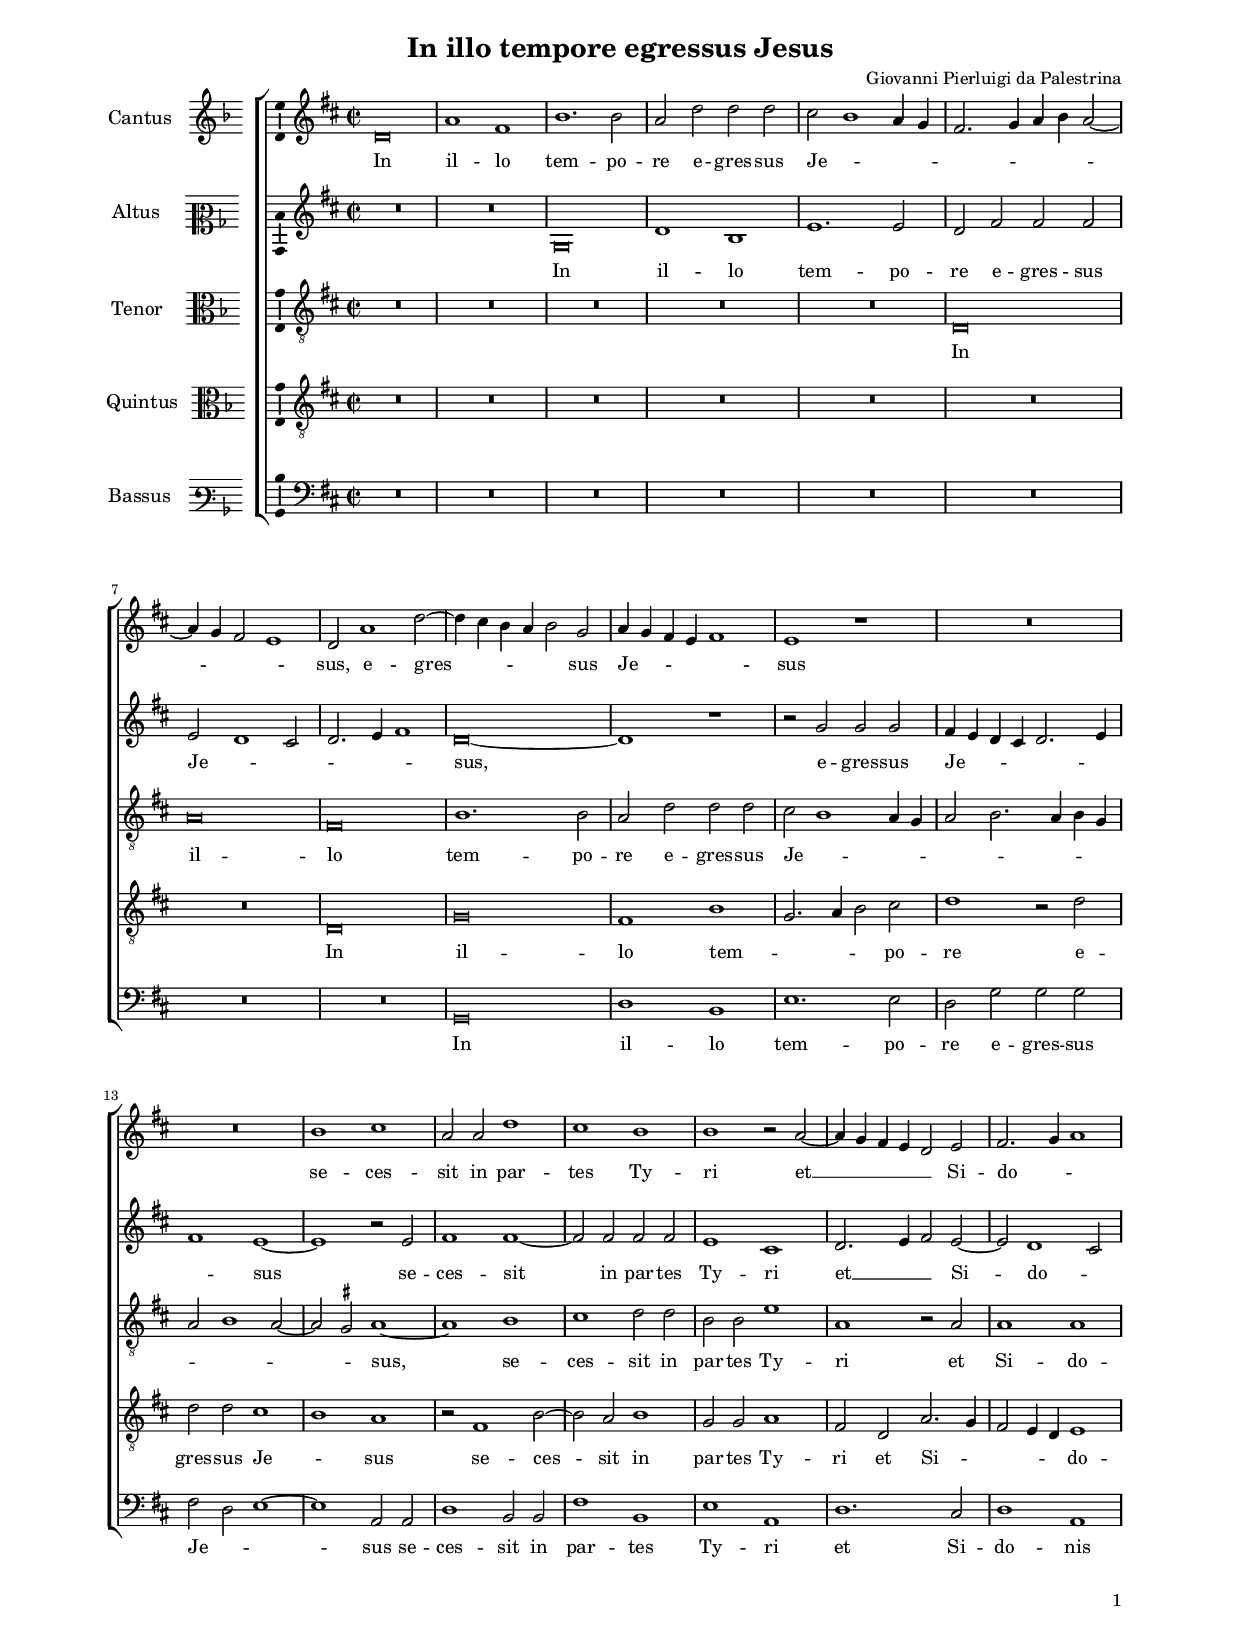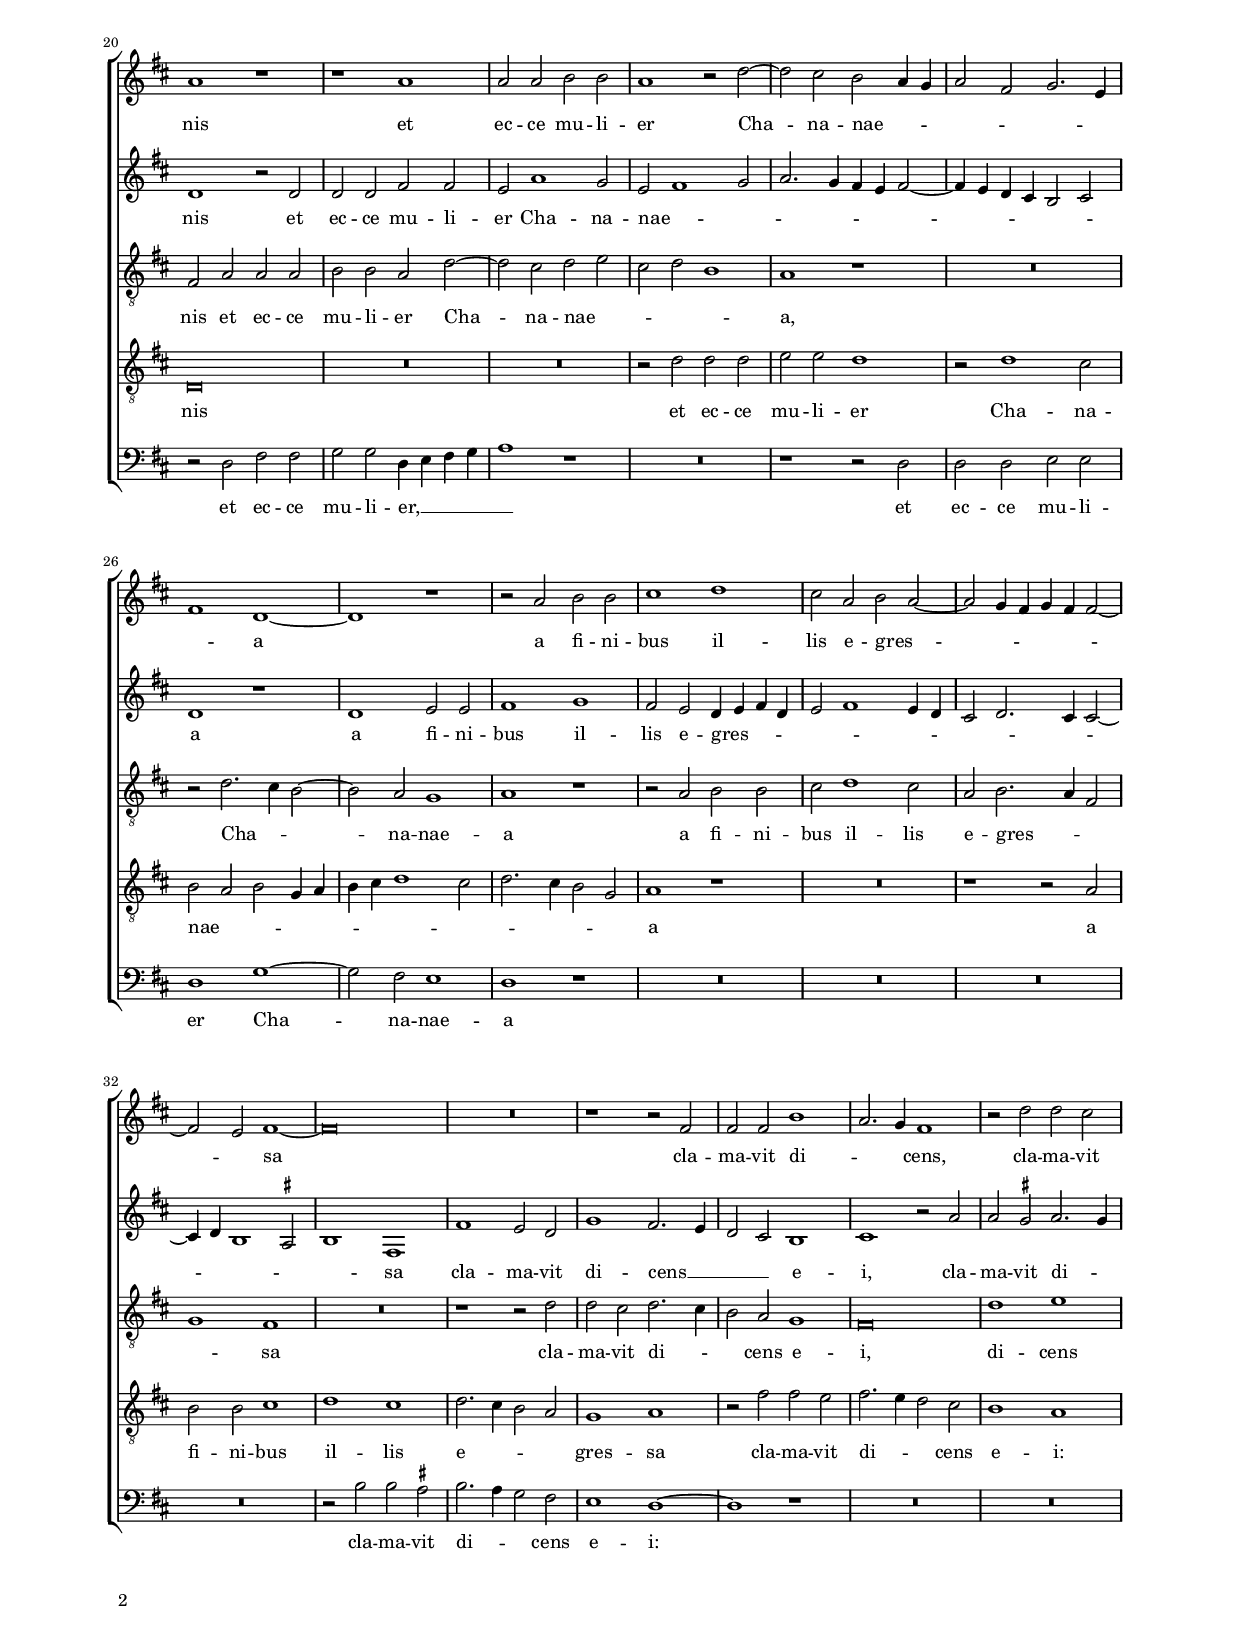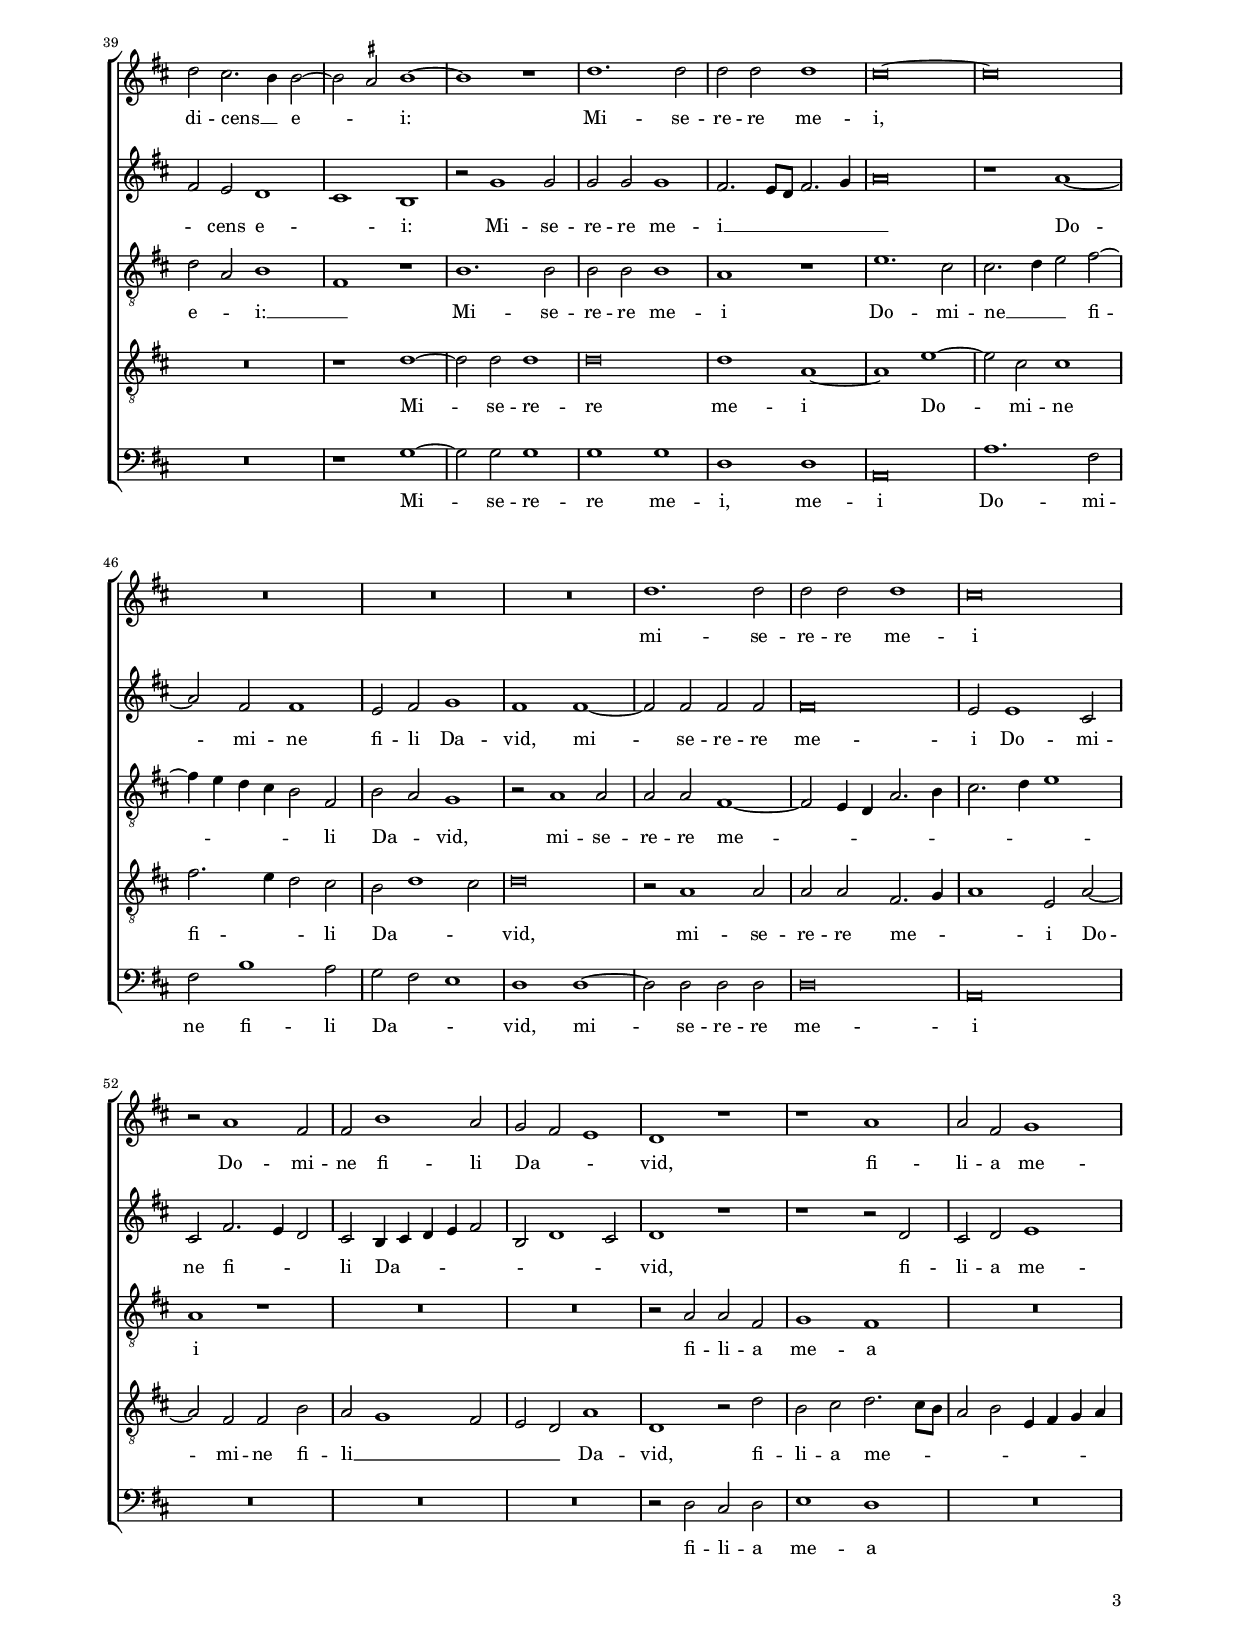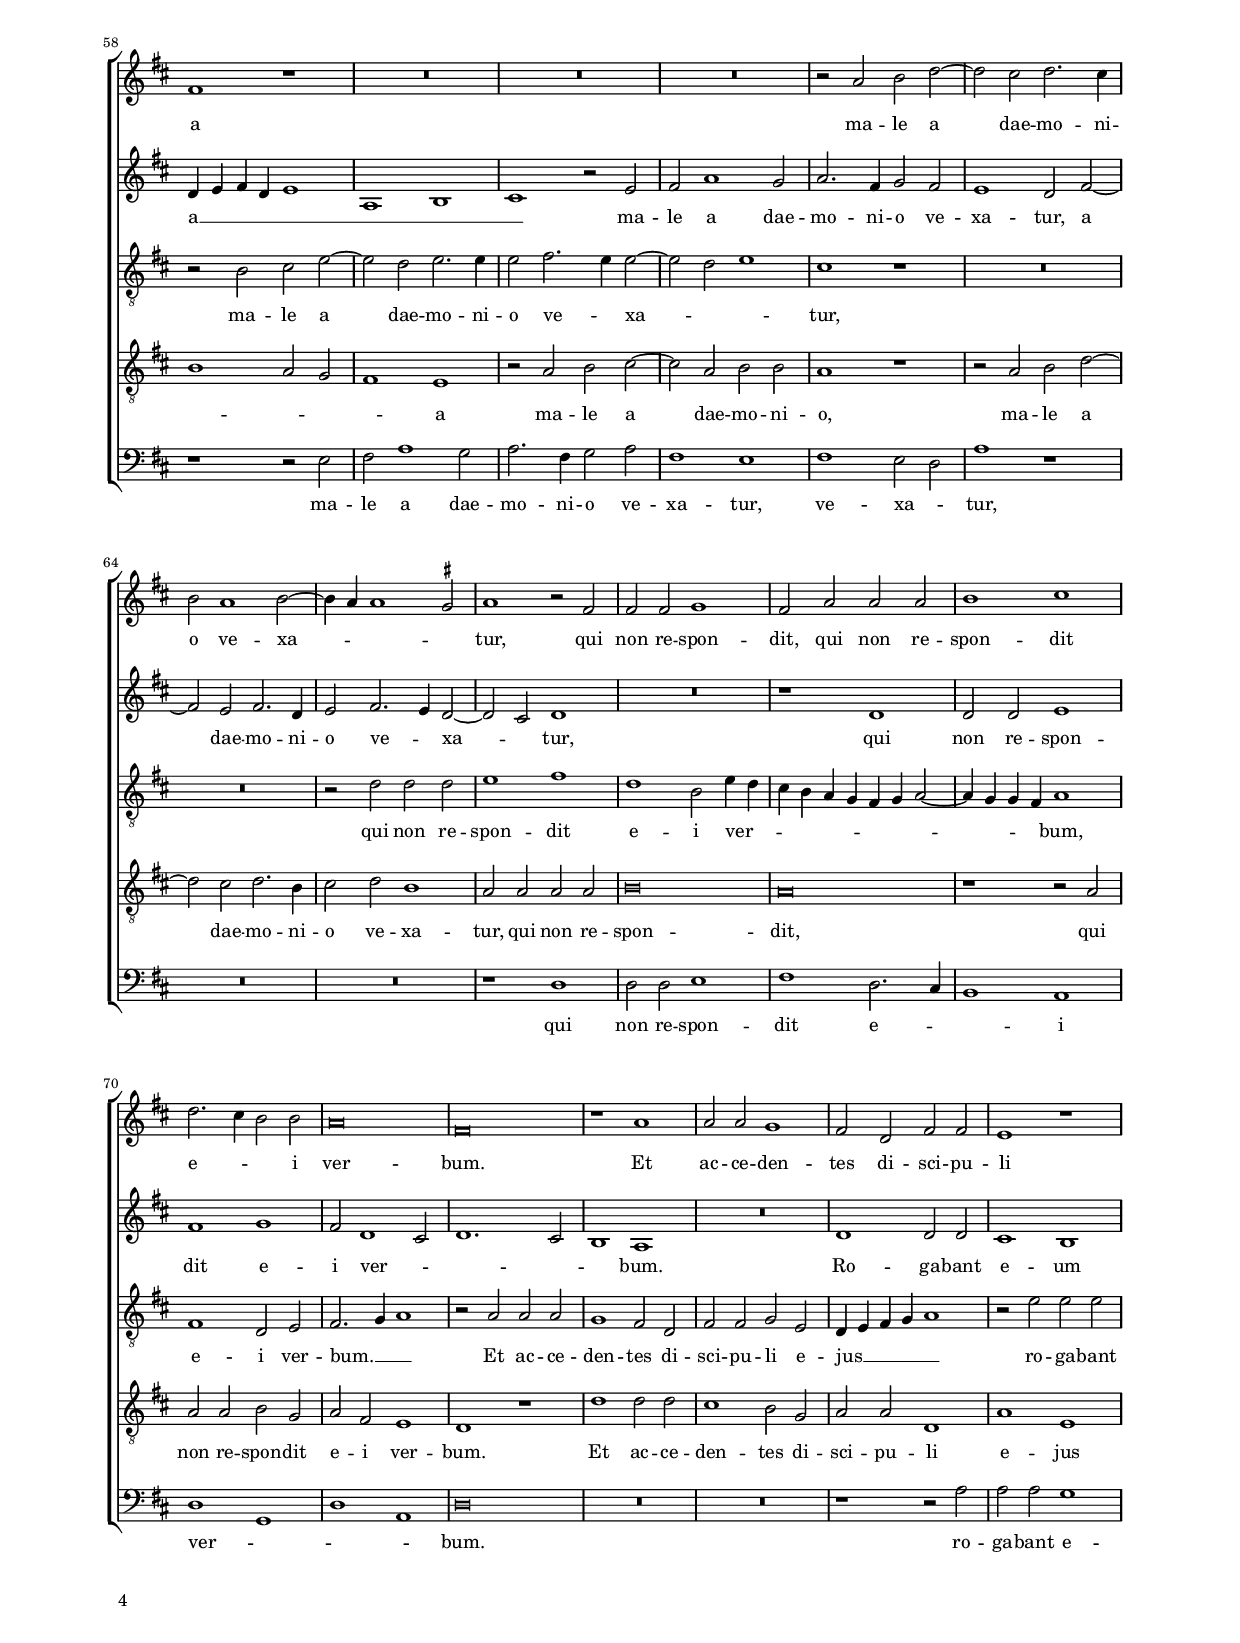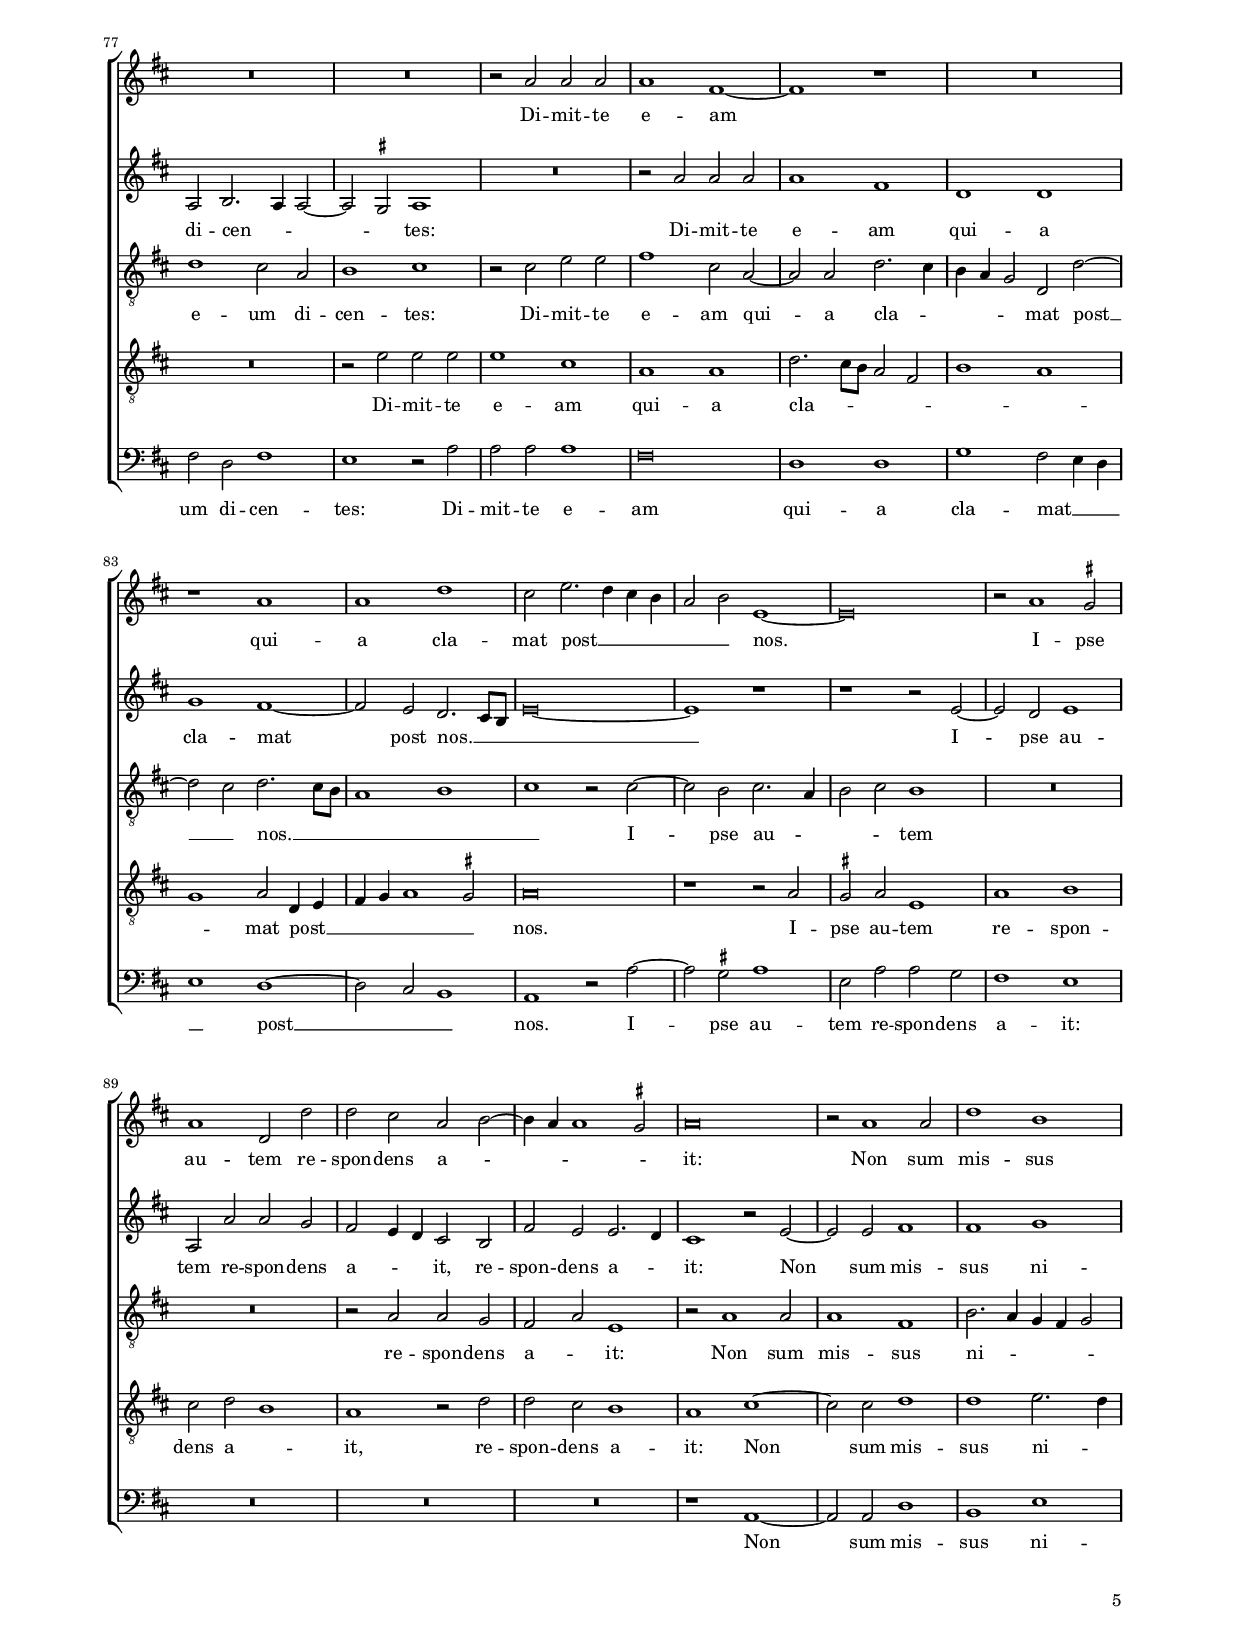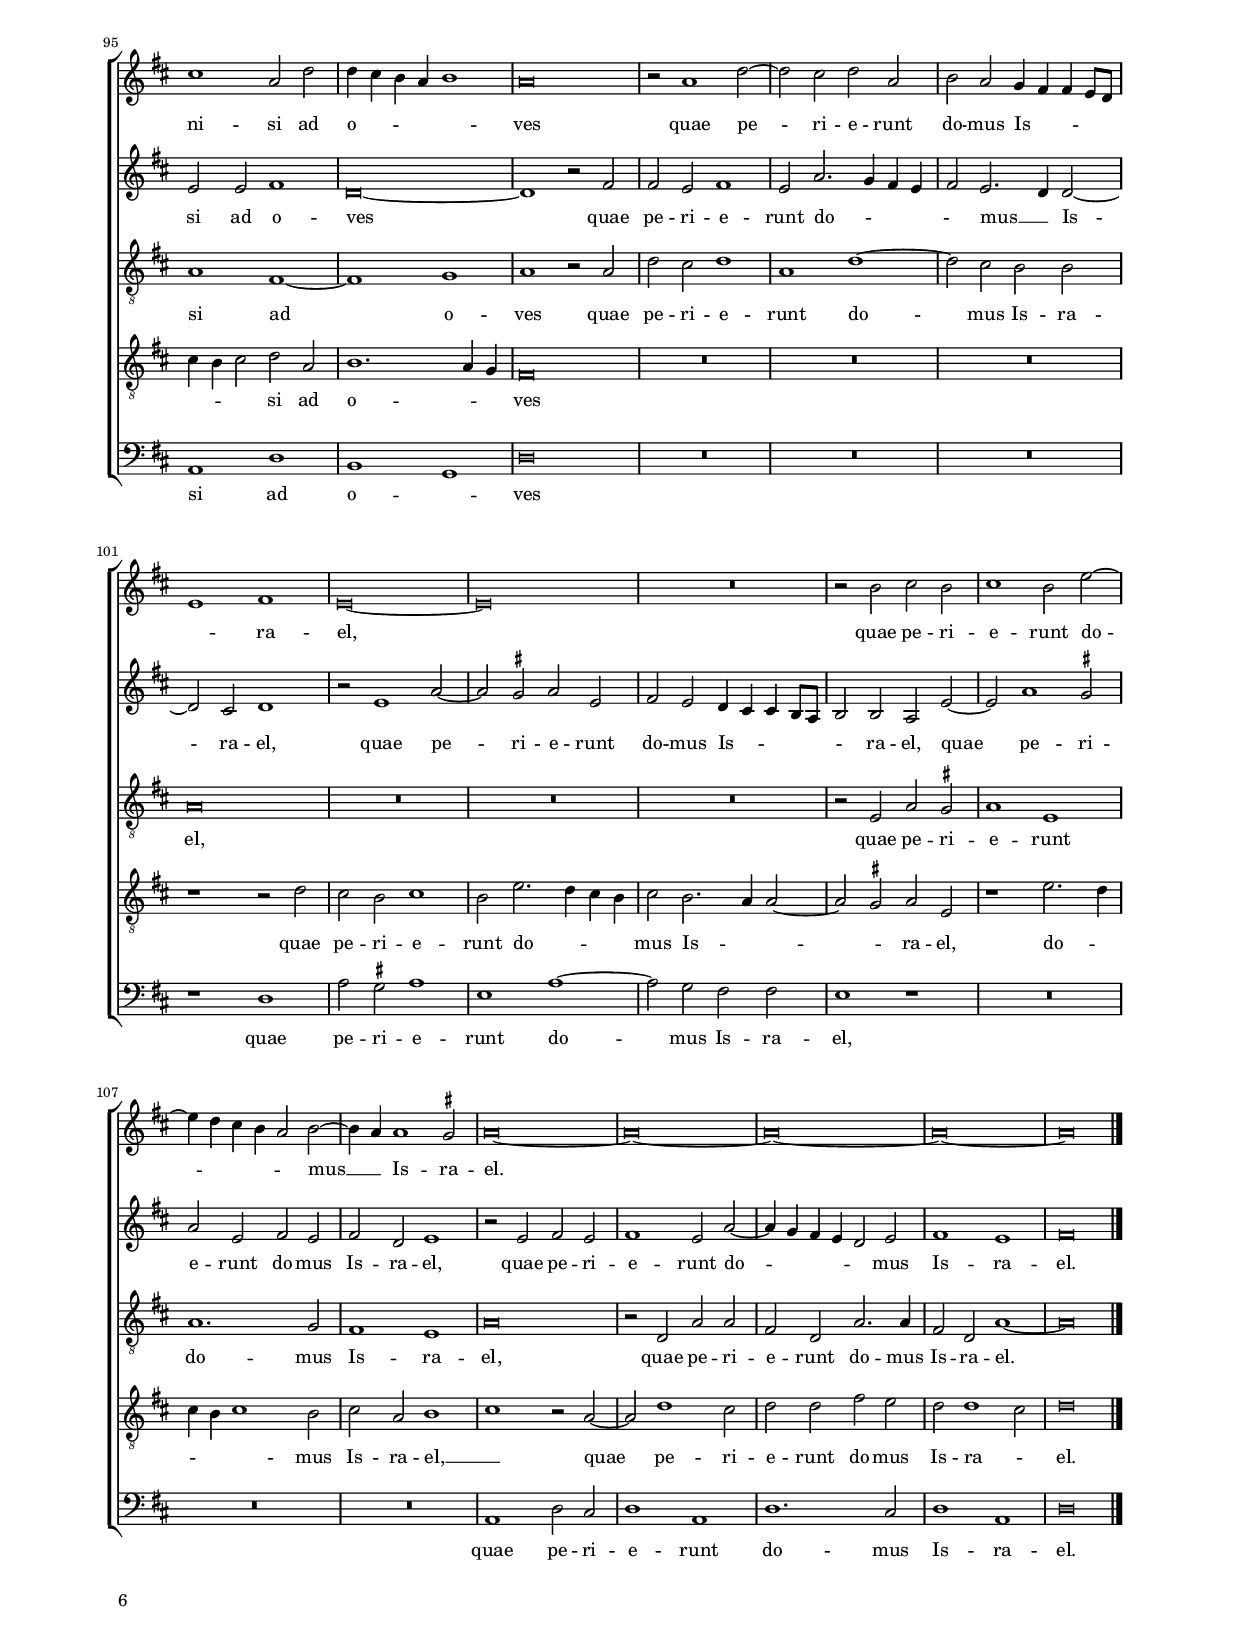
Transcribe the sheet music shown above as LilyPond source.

\header
{
  title="In illo tempore egressus Jesus"
  composer="Giovanni Pierluigi da Palestrina"
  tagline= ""
}

\version "2.24.2"
\include "deutsch.ly"
#(set-global-staff-size 15)
% #(set-default-paper-size "letter")
#(ly:set-option 'point-and-click #f)


\paper
	{
	top-margin = 1.8 \cm
	bottom-margin = 1.2 \cm
	left-margin = 2 \cm
	right-margin = 2 \cm
	ragged-bottom = ##f
	ragged-last-bottom = ##t
	print-page-number = ##f
	score-system-spacing = #'((basic-distance . 16) (minimum-distance . 14) (padding . 5) (strechability . 150))
	system-system-spacing = #'((basic-distance . 16) (minimum-distance . 14) (padding . 5) (strechability . 150))
	oddFooterMarkup=\markup   \fill-line { "" \fromproperty #'page:page-number-string }
	evenFooterMarkup=\markup  \fill-line { \fromproperty #'page:page-number-string "" }
	last-bottom-spacing = #'((basic-distance . 12) (minimum-distance . 7) (padding . 4))
	systems-per-page = 3
%	min-systems-per-page = 3
	markup-system-spacing = #'(basic-distance . 12)
%	print-all-headers = ##t
%	print-first-page-number = ##t
%	first-page-number = 1
	}

	
global = {
	\key f \major
	\time 2/2 \set Score.measureLength = #(ly:make-moment 2/1)
	\skip 1*2*113 \bar "|."
	}

	ficta = { \once \set suggestAccidentals = ##t }

	forget = #(define-music-function (music) (ly:music?) #{
		\accidentalStyle forget
		$music
		\accidentalStyle default
		#})


incipitcantus = \markup { \score {
	{
	\set Staff.instrumentName = \markup { \fontsize #1 "Cantus" }
	\key f \major
	\clef violin
	s4 \bar ""
	}
	\layout  {
	raggedright = ##t
	indent = 1.6 \cm
	line-width = 2.5\cm
	\context { \Staff \remove Time_signature_engraver }
	\override Staff.Clef.Y-extent = #'(0 . 0)
	}} \hspace #1 }

	 
incipitaltus = \markup { \score {
	{
	\set Staff.instrumentName = \markup { \fontsize #1 "Altus" }
	\key f \major
	\clef mezzosoprano
	s4 \bar ""
	}
	\layout  {
	raggedright = ##t
	indent = 1.6 \cm
	line-width = 2.5\cm
	\context { \Staff \remove Time_signature_engraver }
	\override Staff.Clef.Y-extent = #'(0 . 0)
	}} \hspace #1 }


incipittenor = \markup { \score {
	{
	\set Staff.instrumentName = \markup { \fontsize #1 "Tenor" }
	\key f \major
	\clef alto
	s4 \bar ""
	}
	\layout  {
	raggedright = ##t
	indent = 1.6 \cm
	line-width = 2.5\cm
	\context { \Staff \remove Time_signature_engraver }
	\override Staff.Clef.Y-extent = #'(0 . 0)
	}} \hspace #1 }
	 
	 
incipitquintus = \markup { \score {
	{
	\set Staff.instrumentName = \markup { \fontsize #1 "Quintus" }
	\key f \major
	\clef alto
	s4 \bar ""
	}
	\layout  {
	raggedright = ##t
	indent = 1.6 \cm
	line-width = 2.5\cm
	\context { \Staff \remove Time_signature_engraver }
	\override Staff.Clef.Y-extent = #'(0 . 0)
	}} \hspace #1 }
	 
	 
incipitbassus = \markup { \score {
	{
	\set Staff.instrumentName = \markup { \fontsize #1 "Bassus" }
	\key f \major
	\clef varbaritone
	s4 \bar ""
	}
	\layout  {
	raggedright = ##t
	indent = 1.6 \cm
	line-width = 2.5\cm
	\context { \Staff \remove Time_signature_engraver }
	\override Staff.Clef.Y-extent = #'(0 . 0)
	}} \hspace #1 }


cantus =  \relative c''
	{
	f,\breve
	c'1 a
	d1. d2
	c2 f f f
%5
	e2 d1 c4 b |
	a2. b4 c d c2~
	c4 b a2 g1
	f2 c'1 f2~
	f4 e d c d2 b
%10
	c4 b a g a1 |
	g1 r
	R\breve
	R\breve
	d'1 e
%15
	c2 c f1 |
	e1 d
	d1 r2 c~
	c4 b a g f2 g
	a2. b4 c1
%20
	c1 r |
	r1 c
	c2 c d d
	c1 r2 f~
	f2 e d c4 b
%25
	c2 a b2. g4 |
	a1 f~
	f1 r
	r2 c' d d
	e1 f
%30
	e2 c d c~ |
	c2 b4 a b4 a a2~
	a2 g a1~
	a\breve
	R\breve
%35
	r1 r2 a |
	a2 a d1
	c2. b4 a1
	r2 f' f e
	f2 e2. d4 d2~
%40
	d2 \ficta cis d1~ |
	d1 r
	f1. f2
	f2 f f1
	e\breve~
%45
	e\breve |
	R\breve
	R\breve
	R\breve
	f1. f2
%50
	f2 f f1 |
	e\breve
	r2 c1 a2
	a2 d1 c2
	b2 a g1
%55
	f1 r |
	r1 c'
	c2 a b1
	a1 r
	R\breve
%60
	R\breve |
	R\breve
	r2 c d f~
	f2 e f2. e4
	d2 c1 d2~
%65
	d4 c c1 \ficta h2 |
	c1 r2 a
	a2 a b1
	a2 c c c
	d1 e
%70
	f2. e4 d2 d |
	c\breve
	a\breve
	r1 c
	c2 c b1
%75
	a2 f a a |
	g1 r
	R\breve
	R\breve
	r2 c c c
%80
	c1 a~ |
	a1 r
	R\breve
	r1 c
	c1 f
%85
	e2 g2. f4 e d |
	c2 d g,1~
	g\breve
	r2 c1 \ficta h2
	c1 f,2 f'
%90
	f2 e c d~ |
	d4 c c1 \ficta h2
	c\breve
	r2 c1 c2
	f1 d
%95
	e1 c2 f |
	f4 e d c d1
	c\breve
	r2 c1 f2~
	f2 e f c
%100
	d2 c b4 a a g8 f |
	g1 a
	g\breve~
	g\breve
	R\breve
%105
	r2 d' e d |
	e1 d2 g~
	g4 f e d c2 d~
	d4 c c1 \ficta h2
	c\breve~
%110
	c\breve~ |
	c\breve~
	c\breve~
	c\breve |
	}


altus =  \relative c'
	{
	R\breve
	R\breve
	b\breve
	f'1 d
%5
	g1. g2 |
	f2 a a a
	g2 f1 e2
	f2. g4 a1
	f\breve~
%10
	f1 r |
	r2 b b b
	a4 g f e f2. g4
	a1 g~
	g1 r2 g
%15
	a1 a~ |
	a2 a a a
	g1 e
	f2. g4 a2 g~
	g2 f1 e2
%20
	f1 r2 f |
	f2 f a a
	g2 c1 b2
	g2 a1 b2
	c2. b4 a g a2~
%25
	a4 g f e d2 e |
	f1 r
	f1 g2 g
	a1 b
	a2 g f4 g a f
%30
	g2 a1 g4 f |
	e2 f2. e4 e2~
	e4 f d1 \ficta cis2
	d1 a
	a'1 g2 f
%35
	b1 a2. g4 |
	f2 e d1
	e1 r2 c'
	c2 \ficta h c2. \forget b4
	a2 g f1
%40
	e1 d |
	r2 b'1 b2
	b2 b b1
	a2. g8 f a2. b4
	c\breve
%45
	r1 c~ |
	c2 a a1
	g2 a b1
	a1 a~
	a2 a a a
%50
	a\breve |
	g2 g1 e2
	e2 a2. g4 f2
	e2 d4 e f g a2
	d,2 f1 e2
%55
	f1 r |
	r1 r2 f
	e2 f g1
	f4 g a f g1
	c,1 d
%60
	e1 r2 g |
	a2 c1 b2
	c2. a4 b2 a
	g1 f2 a~
	a2 g a2. f4
%65
	g2 a2. g4 f2~ |
	f2 e f1
	R\breve
	r1 f
	f2 f g1
%70
	a1 b |
	a2 f1 e2
	f1. e2
	d1 c
	R\breve
%75
	f1 f2 f |
	e1 d
	c2 d2. c4 c2~
	c2 \ficta h c1
	R\breve
%80
	r2 c' c c |
	c1 a
	f1 f
	b1 a~
	a2 g f2. e8 d
%85
	g\breve~ |
	g1 r
	r1 r2 g~
	g2 f g1
	c,2 c' c b
%90
	a2 g4 f e2 d |
	a'2 g g2. f4
	e1 r2 g~
	g2 g a1
	a1 b
%95
	g2 g a1 |
	f\breve~
	f1 r2 a
	a2 g a1
	g2 c2. b4 a g
%100
	a2 g2. f4 f2~ |
	f2 e f1
	r2 g1 c2~
	c2 \ficta h c g
	a2 g f4 e e d8 c
%105
	d2 d c g'~ |
	g2 c1 \ficta h2
	c2 g a g
	a2 f g1
	r2 g a g
%110
	a1 g2 c~ |
	c4 b a g f2 g
	a1 g
	a\breve |
	}


tenor =  \relative c'
	{
	R\breve
	R\breve
	R\breve
	R\breve
%5
	R\breve |
	f,\breve
	c'\breve
	a\breve
	d1. d2
%10
	c2 f f f |
	e2 d1 c4 b
	c2 d2. c4 d b
	c2 d1 c2~
	c2 \ficta h c1~
%15
	c1 d |
	e1 f2 f
	d2 d g1
	c,1 r2 c
	c1 c
%20
	a2 c c c |
	d2 d c f~
	f2 e f g
	e2 f d1
	c1 r
%25
	R\breve |
	r2 f2. e4 d2~
	d2 c b1
	c1 r
	r2 c d d
%30
	e2 f1 e2 |
	c2 d2. c4 a2
	b1 a
	R\breve
	r1 r2 f'
%35
	f2 e f2. e4 |
	d2 c b1
	a\breve
	f'1 g
	f2 c d1
%40
	a1 r |
	d1. d2
	d2 d d1
	c1 r
	g'1. e2
%45
	e2. f4 g2 a~ |
	a4 g f e d2 a
	d2 c b1
	r2 c1 c2
	c2 c a1~
%50
	a2 g4 f c'2. d4 |
	e2. f4 g1
	c,1 r
	R\breve
	R\breve
%55
	r2 c c a |
	b1 a
	R\breve
	r2 d e g~
	g2 f g2. g4
%60
	g2 a2. g4 g2~ |
	g2 f g1
	e1 r
	R\breve
	R\breve
%65
	r2 f f f |
	g1 a
	f1 d2 g4 f
	e4 d c b a b c2~
	c4 b b a c1
%70
	a1 f2 g |
	a2. b4 c1
	r2 c c c
	b1 a2 f
	a2 a b g
%75
	f4 g a b c1 |
	r2 g' g g
	f1 e2 c
	d1 e
	r2 e g g
%80
	a1 e2 c~ |
	c2 c f2. e4
	d4 c b2 f f'~
	f2 e f2. e8 d
	c1 d
%85
	e1 r2 e~ |
	e2 d e2. c4
	d2 e d1
	R\breve
	R\breve
%90
	r2 c c b |
	a2 c g1
	r2 c1 c2
	c1 a
	d2. c4 b a b2
%95
	c1 a~ |
	a1 b
	c1 r2 c
	f2 e f1
	c1 f~
%100
	f2 e d d |
	c\breve
	R\breve
	R\breve
	R\breve
%105
	r2 g c \ficta h |
	c1 g
	c1. b2
	a1 g
	c\breve
%110
	r2 f, c' c |
	a2 f c'2. c4
	a2 f c'1~
	c\breve |
	}


quintus  =  \relative c'
	{
	R\breve
	R\breve
	R\breve
	R\breve
%5
	R\breve |
	R\breve
	R\breve
	f,\breve
	b\breve
%10
	a1 d |
	b2. c4 d2 e
	f1 r2 f
	f2 f e1
	d1 c
%15
	r2 a1 d2~ |
	d2 c d1
	b2 b c1
	a2 f c'2. b4
	a2 g4 f g1
%20
	f\breve |
	R\breve
	R\breve
	r2 f' f f
	g2 g f1
%25
	r2 f1 e2 |
	d2 c d b4 c
	d4 e f1 e2
	f2. e4 d2 b
	c1 r
%30
	R\breve |
	r1 r2 c
	d2 d e1
	f1 e
	f2. e4 d2 c
%35
	b1 c |
	r2 a' a g
	a2. g4 f2 e
	d1 c
	R\breve
%40
	r1 f~ |
	f2 f f1
	f\breve
	f1 c~
	c1 g'~
%45
	g2 e e1 |
	a2. g4 f2 e
	d2 f1 e2
	f\breve
	r2 c1 c2
%50
	c2 c a2. b4 |
	c1 g2 c~
	c2 a a d
	c2 b1 a2
	g2 f c'1
%55
	f,1 r2 f' |
	d2 e f2. e8 d
	c2 d g,4 a b c
	d1 c2 b
	a1 g
%60
	r2 c d e~ |
	e2 c d d
	c1 r
	r2 c d f~
	f2 e f2. d4
%65
	e2 f d1 |
	c2 c c c
	d\breve
	c\breve
	r1 r2 c
%70
	c2 c d b |
	c2 a g1
	f1 r
	f'1 f2 f
	e1 d2 b
%75
	c2 c f,1 |
	c'1 g
	R\breve
	r2 g' g g
	g1 e
%80
	c1 c |
	f2. e8 d c2 a
	d1 c
	b1 c2 f,4 g
	a4 b c1 \ficta h2
%85
	c\breve |
	r1 r2 c
	\ficta h2 c g1
	c1 d
	e2 f d1
%90
	c1 r2 f |
	f2 e d1
	c1 e~
	e2 e f1
	f1 g2. f4
%95
	e4 d e2 f c |
	d1. c4 b
	a\breve
	R\breve
	R\breve
%100
	R\breve |
	r1 r2 f'
	e2 d e1
	d2 g2. f4 e d
	e2 d2. c4 c2~
%105
	c2 \ficta h c g |
	r1 g'2. f4
	e4 d e1 d2
	e2 c d1
	e1 r2 c~
%110
	c2 f1 e2 |
	f2 f a g
	f2 f1 e2
	f\breve |
	}


bassus  =  \relative c
	{
	R\breve
	R\breve
	R\breve
	R\breve
%5
	R\breve |
	R\breve
	R\breve
	R\breve
	b\breve
%10
	f'1 d |
	g1. g2
	f2 b b b
	a2 f g1~
	g1 c,2 c
%15
	f1 d2 d |
	a'1 d,
	g1 c,
	f1. e2
	f1 c
%20
	r2 f a a |
	b2 b f4 g a b
	c1 r
	R\breve
	r1 r2 f,
%25
	f2 f g g |
	f1 b~
	b2 a g1
	f1 r
	R\breve
%30
	R\breve |
	R\breve
	R\breve
	r2 d' d \ficta cis
	d2. c4 b2 a
%35
	g1 f~ |
	f1 r
	R\breve
	R\breve
	R\breve
%40
	r1 b~ |
	b2 b b1
	b1 b
	f1 f
	c\breve
%45
	c'1. a2  |
	a2 d1 c2
	b2 a g1
	f1 f~
	f2 f f f
%50
	f\breve |
	c\breve
	R\breve
	R\breve
	R\breve
%55
	r2 f e f |
	g1 f1
	R\breve
	r1 r2 g
	a2 c1 b2
%60
	c2. a4 b2 c |
	a1 g
	a1 g2 f
	c'1 r
	R\breve
%65
	R\breve |
	r1 f,1
	f2 f g1
	a1 f2. e4
	d1 c
%70
	f1 b,1 |
	f'1 c1
	f\breve
	R\breve
	R\breve
%75
	r1 r2 c' |
	c2 c b1
	a2 f a1
	g1 r2 c
	c2 c c1
%80
	a\breve |
	f1 f
	b1 a2 g4 f
	g1 f~
	f2 e d1
%85
	c1 r2 c'~ |
	c2 \ficta h c1
	g2 c c b
	a1 g
	R\breve
%90
	R\breve |
	R\breve
	r1 c,~
	c2 c f1
	d1 g
%95
	c,1 f |
	d1 b
	f'\breve
	R\breve
	R\breve
%100
	R\breve |
	r1 f
	c'2 \ficta h c1
	g1 c~
	c2 b a a
%105
	g1 r |
	R\breve
	R\breve
	R\breve
	c,1 f2 e
%110
	f1 c |
	f1. e2
	f1 c
	f\breve |
	}


lyricscantus = \lyricmode {
	In il -- lo tem -- po -- re e -- gres -- sus Je -- _ _ _ _ _ _ _ _ _ _ _ sus,
	e -- gres -- _ _ _ _ sus Je -- _ _ _ _ sus
	se -- ces -- sit in par -- tes Ty -- ri et __ _ _ _ _ Si -- do -- _ _ nis
	et ec -- ce mu -- li -- er Cha -- na -- nae -- _ _ _ _ _ _ _ a
	a fi -- ni -- bus il -- lis e -- gres -- _ _ _ _ _ _ _ sa
	cla -- ma -- vit di -- _ _ cens,
	cla -- ma -- vit di -- cens __ _ e -- _ i:
	Mi -- se -- re -- re me -- i,
	mi -- se -- re -- re me -- i Do -- mi -- ne fi -- li Da -- _ _ vid,
	fi -- li -- a me -- a ma -- le a dae -- mo -- ni -- o ve -- xa -- _ _ _ tur,
	qui non re -- spon -- dit,
	qui non re -- spon -- dit e -- _ _ i ver -- bum.
	Et ac -- ce -- den -- tes di -- sci -- pu -- li
	Di -- mit -- te e -- am qui -- a cla -- mat post __ _ _ _ _ _ nos.
	I -- pse au -- tem re -- spon -- dens a -- _ _ _ _ it:
	Non sum mis -- sus ni -- si ad o -- _ _ _ _ ves
	quae pe -- ri -- e -- runt do -- mus Is -- _ _ _ _ _ ra -- el,
	quae pe -- ri -- e -- runt do -- _ _ _ _ mus __ _ Is -- ra -- el.
	}


lyricsaltus = \lyricmode {
	In il -- lo tem -- po -- re e -- gres -- sus Je -- _ _ _ _ _ sus,
	e -- gres -- sus Je -- _ _ _ _ _ _ sus
	se -- ces -- sit in par -- tes Ty -- ri et __ _ _ Si -- do -- _ nis
	et ec -- ce mu -- li -- er Cha -- na -- nae -- _ _ _ _ _ _ _ _ _ _ _ _ a
	a fi -- ni -- bus il -- lis e -- gres -- _ _ _ _ _ _ _ _ _ _ _ _ _ _ _ sa
	cla -- ma -- vit di -- cens __ _ _ _ e -- i,
	cla -- ma -- vit di -- _ _ cens e -- _ i:
	Mi -- se -- re -- re me -- i __ _ _ _ _ _ Do -- mi -- ne fi -- li Da -- vid,
	mi -- se -- re -- re me -- i Do -- mi -- ne fi -- _ _ li Da -- _ _ _ _ _ _ _ vid,
	fi -- li -- a me -- a __ _ _ _ _ _ _ _ ma -- le a dae -- mo -- ni -- o ve -- xa -- tur,
	a dae -- mo -- ni -- o ve -- _ xa -- _ tur,
	qui non re -- spon -- dit e -- i ver -- _ _ _ _ bum.
	Ro -- ga -- bant e -- um di -- cen -- _ _ _ tes:
	Di -- mit -- te e -- am qui -- a cla -- mat post nos. __ _ _ _
	I -- pse au -- tem re -- spon -- dens a -- _ _ it,
	re -- spon -- dens a -- _ it:
	Non sum mis -- sus ni -- si ad o -- ves
	quae pe -- ri -- e -- runt do -- _ _ _ _ mus __ _ Is -- ra -- el,
	quae pe -- ri -- e -- runt do -- mus Is -- _ _ _ _ _ ra -- el,
	quae pe -- ri -- e -- runt do -- mus Is -- ra -- el,
	quae pe -- ri -- e -- runt do -- _ _ _ _ mus Is -- ra -- el.
	}


lyricstenor = \lyricmode {
	In il -- lo tem -- po -- re e -- gres -- sus Je -- _ _ _ _ _ _ _ _ _ _ _ _ sus,
	se -- ces -- sit in par -- tes Ty -- ri et Si -- do -- nis
	et ec -- ce mu -- li -- er Cha -- na -- nae -- _ _ _ _ a,
	Cha -- _ _ na -- nae -- a
	a fi -- ni -- bus il -- lis e -- gres -- _ _ _ sa
	cla -- ma -- vit di -- _ _ cens e -- i,
	di -- cens e -- _ i: __ _
	Mi -- se -- re -- re me -- i Do -- mi -- ne __ _ _ fi -- _ _ _ _ li Da -- _ vid,
	mi -- se -- re -- re me -- _ _ _ _ _ _ _ i
	fi -- li -- a me -- a ma -- le a dae -- mo -- ni -- o ve -- _ xa -- _ _ tur,
	qui non re -- spon -- dit e -- i ver -- _ _ _ _ _ _ _ _ _ _ _ bum,
	e -- i ver -- bum. __ _ _
	Et ac -- ce -- den -- tes di -- sci -- pu -- li e -- jus __ _ _ _ _
	ro -- ga -- bant e -- um di -- cen -- tes:
	Di -- mit -- te e -- am qui -- a cla -- _ _ _ _ mat post __ _ nos. __ _ _ _ _ _
	I -- pse au -- _ _ _ tem re -- spon -- dens a -- _ it:
	Non sum mis -- sus ni -- _ _ _ _ si ad o -- ves
	quae pe -- ri -- e -- runt do -- mus Is -- ra -- el,
	quae pe -- ri -- e -- runt do -- mus Is -- ra -- el,
	quae pe -- ri -- e -- runt do -- mus Is -- ra -- el.
	}


lyricsquintus = \lyricmode {
	In il -- lo tem -- _ _ _ po -- re e -- gres -- sus Je -- _ sus
	se -- ces -- sit in par -- tes Ty -- ri et Si -- _ _ _ _ do -- nis
	et ec -- ce mu -- li -- er Cha -- na -- nae -- _ _ _ _ _ _ _ _ _ _ _ _ a
	a fi -- ni -- bus il -- lis e -- _ _ _ gres -- sa
	cla -- ma -- vit di -- _ _ cens e -- i:
	Mi -- se -- re -- re me -- i Do -- mi -- ne fi -- _ _ li Da -- _ _ vid,
	mi -- se -- re -- re me -- _ _ i Do -- mi -- ne fi -- li __ _ _ _ _ Da -- vid,
	fi -- li -- a me -- _ _ _ _ _ _ _ _ _ _ _ _ a ma -- le a dae -- mo -- ni -- o,
	ma -- le a dae -- mo -- ni -- o ve -- xa -- tur,
	qui non re -- spon -- dit,
	qui non re -- spon -- dit e -- i ver -- bum.
	Et ac -- ce -- den -- tes di -- sci -- pu -- li e -- jus
	Di -- mit -- te e -- am qui -- a cla -- _ _ _ _ _ _ _ mat post __ _ _ _ _ _ nos.
	I -- pse au -- tem re -- spon -- dens a -- _ it,
	re -- spon -- dens a -- it:
	Non sum mis -- sus ni -- _ _ _ _ si ad o -- _ _ ves
	quae pe -- ri -- e -- runt do -- _ _ _ mus Is -- _ _ _ ra -- el,
	do -- _ _ _ _ mus Is -- ra -- el, __ _
	quae pe -- ri -- e -- runt do -- mus Is -- ra -- _ el.
	}


lyricsbassus = \lyricmode {
	In il -- lo tem -- po -- re e -- gres -- sus Je -- _ _ sus
	se -- ces -- sit in par -- tes Ty -- ri et Si -- do -- nis
	et ec -- ce mu -- li -- er, __ _ _ _ _ 
	et ec -- ce mu -- li -- er Cha -- na -- nae -- a
	cla -- ma -- vit di -- _ _ cens e -- i:
	Mi -- se -- re -- re me -- i,
	me -- i Do -- mi -- ne fi -- li Da -- _ _ vid,
	mi -- se -- re -- re me -- i
	fi -- li -- a me -- a ma -- le a dae -- mo -- ni -- o ve -- xa -- tur,
	ve -- xa -- _ tur,
	qui non re -- spon -- dit e -- _ _ i ver -- _ _ _ bum.
	ro -- ga -- bant e -- um di -- cen -- tes:
	Di -- mit -- te e -- am qui -- a cla -- mat __ _ _ _ post __ _ _ nos.
	I -- pse au -- tem re -- spon -- dens a -- it:
	Non sum mis -- sus ni -- si ad o -- _ ves
	quae pe -- ri -- e -- runt do -- mus Is -- ra -- el,
	quae pe -- ri -- e -- runt do -- mus Is -- ra -- el.
	}


\score {
	\transpose f d {
	\new ChoirStaff \with { \override StaffGrouper.staff-staff-spacing.basic-distance = #12 }
	<<

	\new Staff << \global
	\new Voice="v1" {
		\set Staff.instrumentName=\incipitcantus
%		\set Staff.instrumentName= "S"
		\set Staff.midiInstrument = "reed organ"
		\clef violin
		\cantus }
	\new Lyrics \lyricsto "v1" {\lyricscantus }
	>>


	\new Staff << \global
	\new Voice="v2" {
		\set Staff.instrumentName=\incipitaltus
%		\set Staff.instrumentName= "A"
		\set Staff.midiInstrument = "reed organ"
		\clef violin 
		\altus}
	\new Lyrics \lyricsto "v2" {\lyricsaltus }
	>>


	\new Staff << \global
	\new Voice="v3" {
		\set Staff.instrumentName=\incipittenor
%		\set Staff.instrumentName= "T"
		\set Staff.midiInstrument = "reed organ"
		\clef "G_8"
		\tenor }
	\new Lyrics \lyricsto "v3" {\lyricstenor }
	>>


	\new Staff << \global
	\new Voice="v5" {
		\set Staff.instrumentName=\incipitquintus
%		\set Staff.instrumentName= "Q"
		\set Staff.midiInstrument = "reed organ"
		\clef "G_8"
		\quintus}
	\new Lyrics \lyricsto "v5" {\lyricsquintus }
	>>


	\new Staff << \global
	\new Voice="v4" {
		\set Staff.instrumentName=\incipitbassus
%		\set Staff.instrumentName= "B"
		\set Staff.midiInstrument = "reed organ"
		\clef bass 
		\bassus }
	\new Lyrics \lyricsto "v4" {\lyricsbassus}
	>>

	>>
	} % transpose

	\layout
	{
	indent = 2.5\cm
	\context { \Lyrics \override VerticalAxisGroup.nonstaff-relatedstaff-spacing.padding = #1.5 }
%	\context { \Lyrics \override LyricText.font-size = #1 }
	\context { \Staff \override TimeSignature.break-visibility = #end-of-line-invisible }
	\context { \Staff \consists Ambitus_engraver }
	\context { \Score \override BarNumber.padding = #2 }
	\context { \Voice \override NoteHead.style = #'baroque }
	}

\midi
	{
	\tempo 2 = 90
	}

}


% EOF
